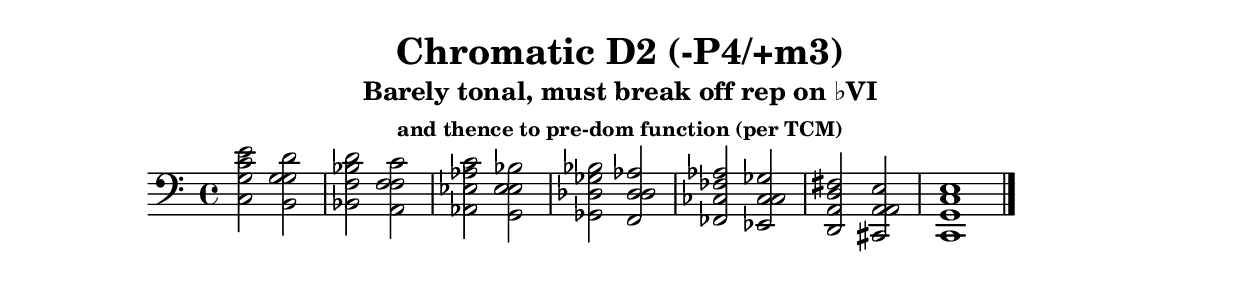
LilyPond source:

% LilyPond engraving system - http://www.lilypond.org/

\version "2.12.0"

\header {
  title = "Chromatic D2 (-P4/+m3)"
  subtitle = "Barely tonal, must break off rep on ♭VI"
  subsubtitle = "and thence to pre-dom function (per TCM)"
}

theKey = \relative c {
  <c g' c e>2
  <b g' g d'>
}

upper = {
  \clef bass
  \key c \major

  \repeat unfold 1 {
    \theKey
    \transpose c bes, \theKey
    \transpose c aes, \theKey
    \transpose c ges, \theKey
    \transpose c fes, \theKey
    \transpose c d, \theKey
    \relative c, {
      <c g' c e>1
    }
  }

  \bar "|."
}
\score {
  \new Staff \upper
  \layout { }
  \midi { }
}
